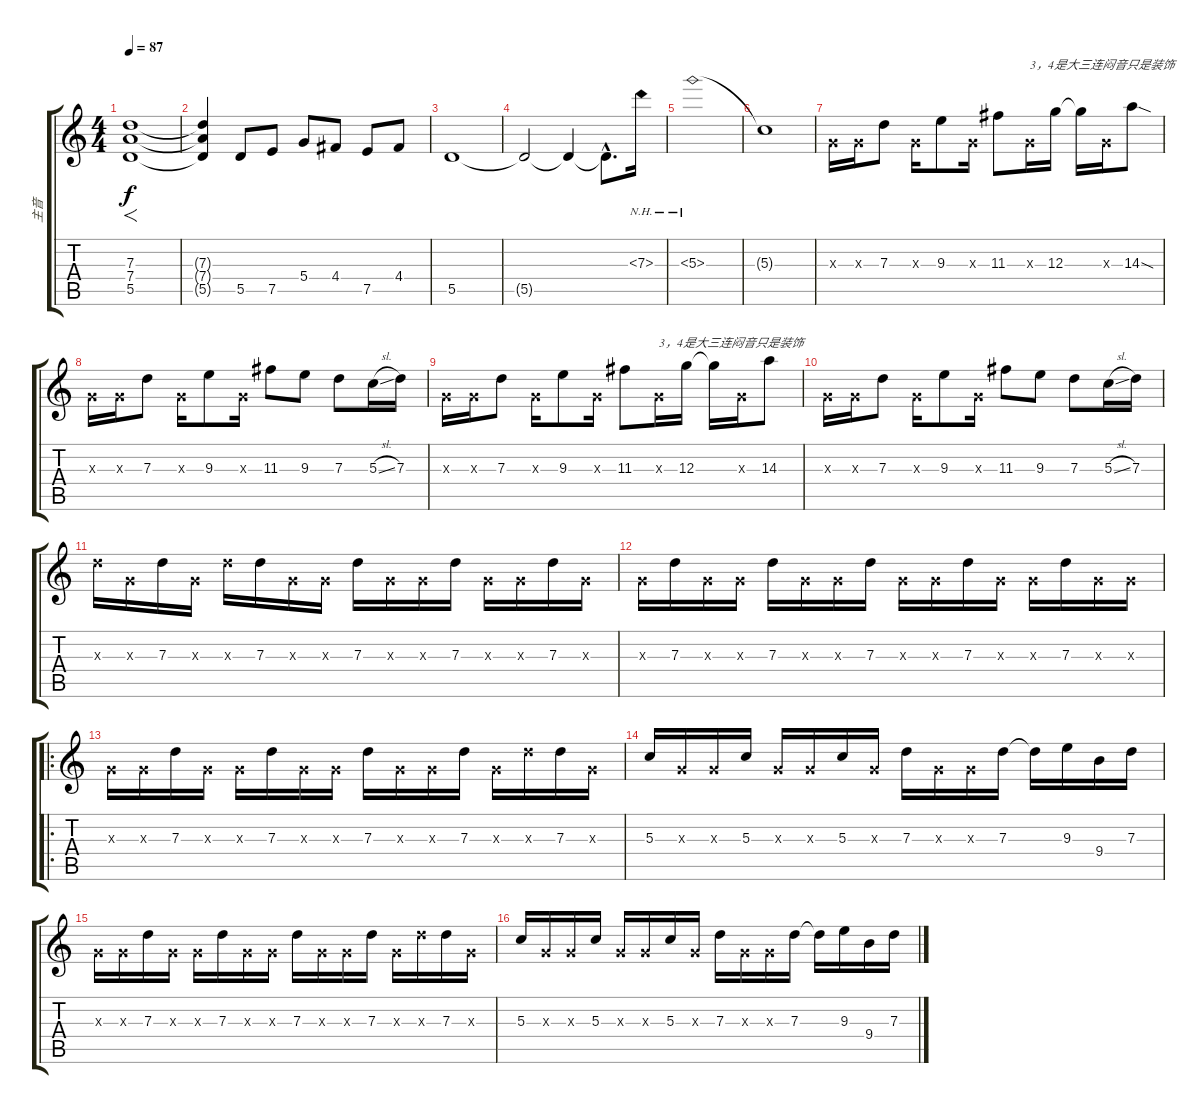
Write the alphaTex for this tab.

\track ("主音" "主音") {instrument distortionguitar}
\staff {score tabs}
\tuning (E4 B3 G3 D3 A2 E2) {hide}
\ts (4 4)
\tempo 87
\clef g2
\ks c
(7.3 7.4 5.5).1{f dy f instrument distortionguitar} |
(7.3{t} 7.4{t} 5.5{t}).4 5.5.8 7.5.8 5.4.8 4.4.8 7.5.8 4.4.8 |
5.5.1 |
5.5{t}.2 5.5{t}.4 5.5{hac t}.8{d} 7.3{nh}.16 |
5.3{nh}.1 |
5.3{t}.1 |
0.3{x}.16 0.3{x}.16 7.3.8 0.3{x}.16 9.3.8 0.3{x}.16 11.3.8 0.3{x}.16{txt "3，4是大三连闷音只是装饰"} 12.3.16 12.3{t}.16 0.3{x}.16 14.3{sod}.8 |
0.3{x}.16 0.3{x}.16 7.3.8 0.3{x}.16 9.3.8 0.3{x}.16 11.3.8 9.3.8 7.3.8 5.3{sl}.16 7.3.16 |
0.3{x}.16 0.3{x}.16 7.3.8 0.3{x}.16 9.3.8 0.3{x}.16 11.3.8 0.3{x}.16{txt "3，4是大三连闷音只是装饰"} 12.3.16 12.3{t}.16 0.3{x}.16 14.3.8 |
0.3{x}.16 0.3{x}.16 7.3.8 0.3{x}.16 9.3.8 0.3{x}.16 11.3.8 9.3.8 7.3.8 5.3{sl}.16 7.3.16 |
7.3{x}.16 0.3{x}.16 7.3.16 0.3{x}.16 7.3{x}.16 7.3.16 0.3{x}.16 0.3{x}.16 7.3.16 0.3{x}.16 0.3{x}.16 7.3.16 0.3{x}.16 0.3{x}.16 7.3.16 0.3{x}.16 |
0.3{x}.16 7.3.16 0.3{x}.16 0.3{x}.16 7.3.16 0.3{x}.16 0.3{x}.16 7.3.16 0.3{x}.16 0.3{x}.16 7.3.16 0.3{x}.16 0.3{x}.16 7.3.16 0.3{x}.16 0.3{x}.16 |
\ro
0.3{x}.16 0.3{x}.16 7.3.16 0.3{x}.16 0.3{x}.16 7.3.16 0.3{x}.16 0.3{x}.16 7.3.16 0.3{x}.16 0.3{x}.16 7.3.16 0.3{x}.16 7.3{x}.16 7.3.16 0.3{x}.16 |
5.3.16 0.3{x}.16 0.3{x}.16 5.3.16 0.3{x}.16 0.3{x}.16 5.3.16 0.3{x}.16 7.3.16 0.3{x}.16 0.3{x}.16 7.3.16 7.3{t}.16 9.3.16 9.4.16 7.3.16 |
0.3{x}.16 0.3{x}.16 7.3.16 0.3{x}.16 0.3{x}.16 7.3.16 0.3{x}.16 0.3{x}.16 7.3.16 0.3{x}.16 0.3{x}.16 7.3.16 0.3{x}.16 7.3{x}.16 7.3.16 0.3{x}.16 |
5.3.16 0.3{x}.16 0.3{x}.16 5.3.16 0.3{x}.16 0.3{x}.16 5.3.16 0.3{x}.16 7.3.16 0.3{x}.16 0.3{x}.16 7.3.16 7.3{t}.16 9.3.16 9.4.16 7.3.16
